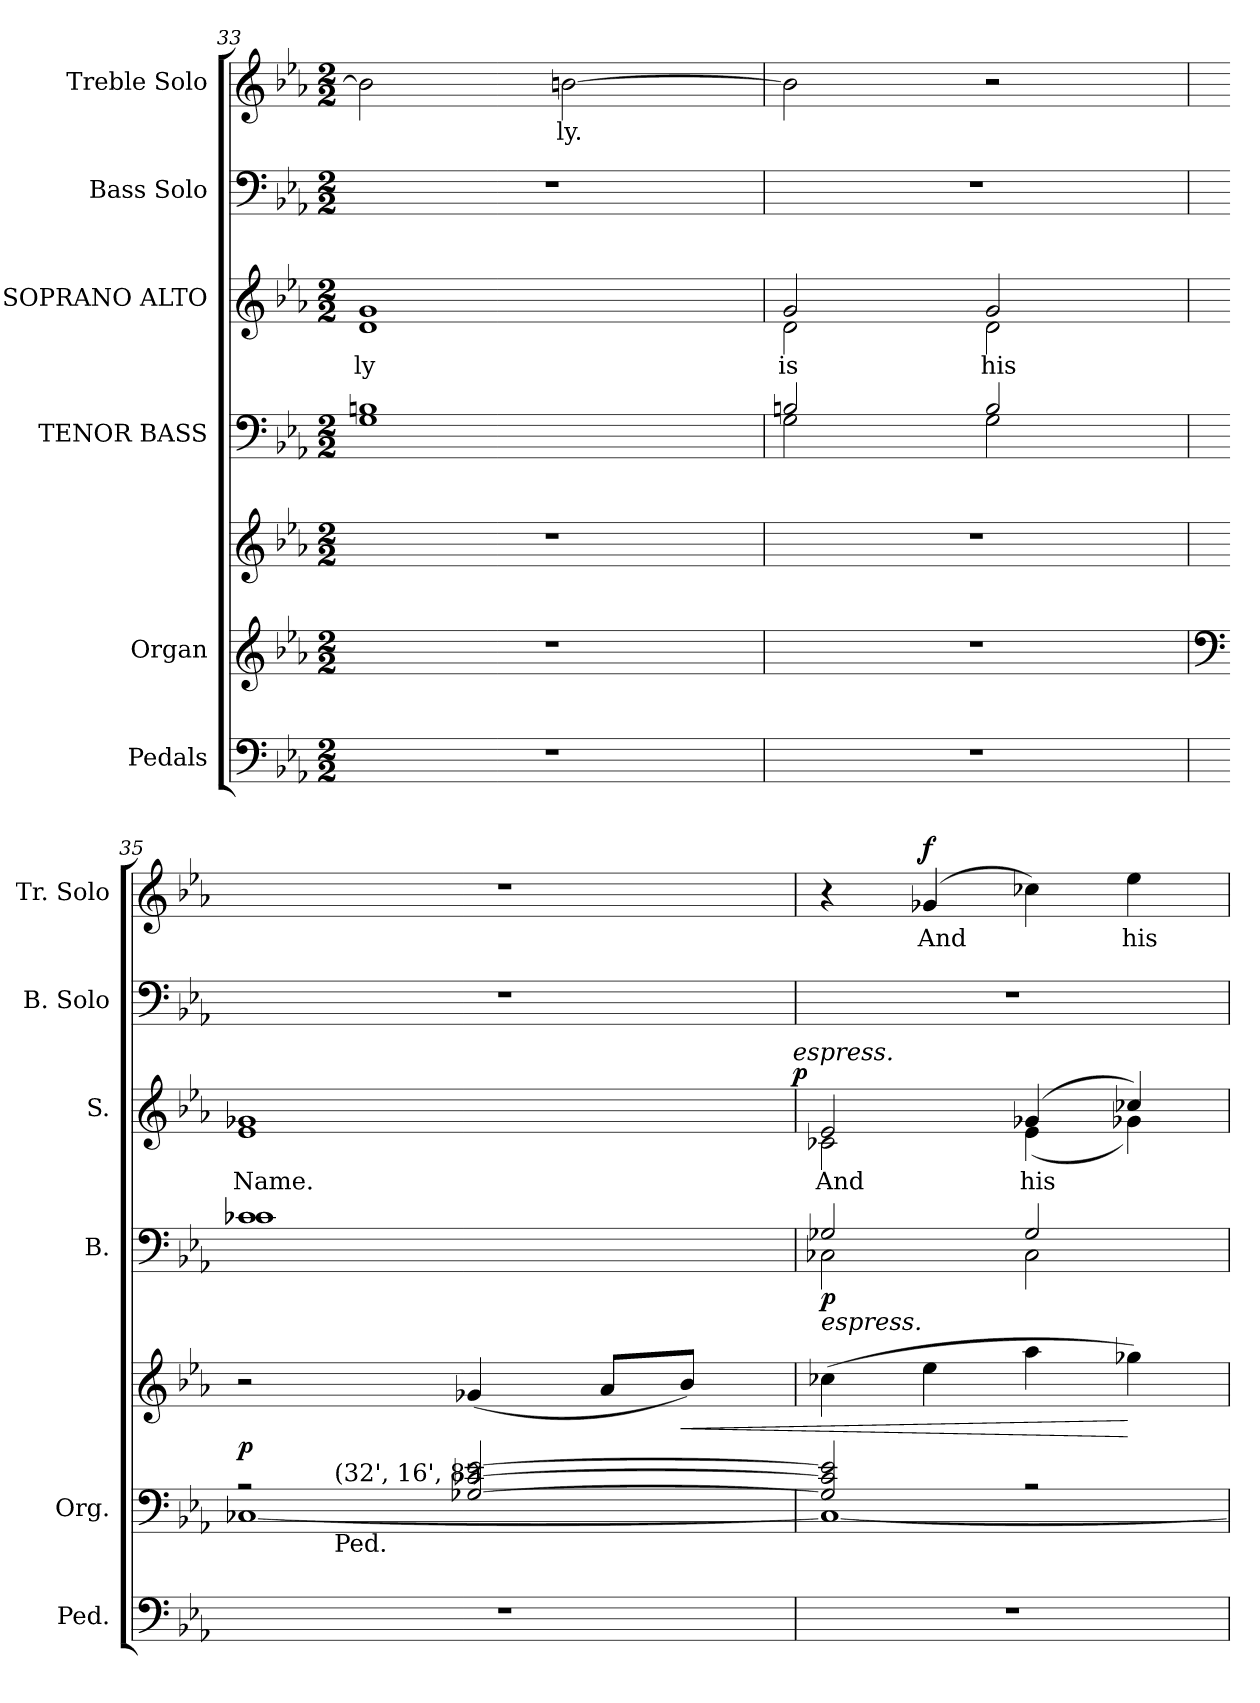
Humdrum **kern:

**kern	**kern	**kern	**dynam	**kern	**dynam	**kern	**text	**dynam	**kern	**kern	**text	**dynam
*part6	*part5	*part5	*part5	*part4	*part4	*part3	*part3	*part3	*part2	*part1	*part1	*part1
*staff7	*staff6	*staff5	*staff5/6	*staff4	*staff4	*staff3	*staff3	*staff3	*staff2	*staff1	*staff1	*staff1
*I"Pedals	*I"Organ	*	*	*I"TENOR BASS	*	*I"SOPRANO ALTO	*	*	*I"Bass Solo	*I"Treble Solo	*	*
*I'Ped.	*I'Org.	*	*	*I'B.	*	*I'S.	*	*	*I'B. Solo	*I'Tr. Solo	*	*
*clefF4	*clefG2	*clefG2	*	*clefF4	*	*clefG2	*	*	*clefF4	*clefG2	*	*
*k[b-e-a-]	*k[b-e-a-]	*k[b-e-a-]	*	*k[b-e-a-]	*	*k[b-e-a-]	*	*	*k[b-e-a-]	*k[b-e-a-]	*	*
*E-:	*E-:	*E-:	*	*E-:	*	*E-:	*	*	*E-:	*E-:	*	*
*M2/2	*M2/2	*M2/2	*	*M2/2	*	*M2/2	*	*	*M2/2	*M2/2	*	*
=33	=33	=33	=33	=33	=33	=33	=33	=33	=33	=33	=33	=33
*	*	*	*	*^	*	*	*	*	*	*	*	*
!	!	!	!	!	!	!	!	!LO:LY:b:color=#000000	!	!	!	!	!
*	*	*	*	*	*	*	*^	*	*	*	*	*	*
1r	1r	1r	.	1Bni	1Gi	.	1gi	1di	-ly	.	1r	2bi\]	.	.
!	!	!	!	!	!	!	!	!	!	!	!	!	!LO:LY:b:color=#000000	!
.	.	.	.	.	.	.	.	.	.	.	.	[2bni\	-ly.	.
=34	=34	=34	=34	=34	=34	=34	=34	=34	=34	=34	=34	=34	=34	=34
!	!	!	!	!	!	!	!	!	!LO:LY:b:color=#000000	!	!	!	!	!
1r	1r	1r	.	2Bni/	2Gi\	.	2gi/	2di\	is	.	1r	2bi\]	.	.
!	!	!	!	!	!	!	!	!	!LO:LY:b:color=#000000	!	!	!	!	!
.	.	.	.	2Bi/	2Gi\	.	2gi/	2di\	his	.	.	2r	.	.
*	*	*	*	*	*	*	*v	*v	*	*	*	*	*	*
=35	=35	=35	=35	=35	=35	=35	=35	=35	=35	=35	=35	=35	=35
*	*clefF4	*	*	*	*	*	*	*	*	*	*	*	*
*	*^	*	*	*	*	*	*	*	*	*	*	*	*
*	*	*	*	*	*	*	*	*^	*	*	*	*	*	*
!	!	!	!	!	!	!	!	!	!	!LO:LY:b:color=#000000	!	!	!	!	!
*	*	*^	*	*	*	*	*	*	*^	*	*	*	*	*	*
1r	2r	[1C-Xi	16ryy	2r	p	1c-Xi	1c-i	.	1g-Xi	1e-i	2ryy	Name.	.	1r	1r	.	.
.	.	.	32ryy	.	.	.	.	.	.	.	.	.	.	.	.	.	.
.	.	.	64ryy	.	.	.	.	.	.	.	.	.	.	.	.	.	.
.	.	.	512ryy	.	.	.	.	.	.	.	.	.	.	.	.	.	.
!	!	!	!LO:TX:b:t=Ped.	!	!	!	!	!	!	!	!	!	!	!	!	!	!
!	!	!	!LO:TX:t=(32', 16', 8')	!	!	!	!	!	!	!	!	!	!	!	!	!	!
.	.	.	2ryy	.	.	.	.	.	.	.	.	.	.	.	.	.	.
.	[2G-Xi/ [2c-Xi [2e-i	.	.	(4g-Xi/	.	.	.	.	.	.	4ryy	.	.	.	.	.	.
.	.	.	4ryy	.	.	.	.	.	.	.	.	.	.	.	.	.	.
.	.	.	.	8a-i/L	.	.	.	.	.	.	8ryy	.	.	.	.	.	.
.	.	.	8ryy	.	.	.	.	.	.	.	.	.	.	.	.	.	.
!	!	!	!	!	!LO:HP:b	!	!	!	!	!	!	!	!	!	!	!	!
.	.	.	.	8b-i/J)	<	.	.	.	.	.	16ryy	.	.	.	.	.	.
.	.	.	.	.	.	.	.	.	.	.	32ryy	.	.	.	.	.	.
.	.	.	.	.	.	.	.	.	.	.	64ryy	.	.	.	.	.	.
.	.	.	.	.	.	.	.	.	.	.	128...ryy	.	.	.	.	.	.
.	.	.	128..ryy	.	.	.	.	.	.	.	.	.	.	.	.	.	.
!	!	!	!	!	!	!	!	!	!	!	!LO:TX:a:i:t=espress.	!	!	!	!	!	!
.	.	.	.	.	.	.	.	.	.	.	1024ryy	.	p	.	.	.	.
*	*	*v	*v	*	*	*	*	*	*v	*v	*v	*	*	*	*	*	*
=36	=36	=36	=36	=36	=36	=36	=36	=36	=36	=36	=36	=36	=36	=36
*	*	*^	*	*	*	*	*	*^	*	*	*	*	*	*
*	*	*	*	*	*	*	*	*	*	*^	*	*	*	*	*	*
!	!	!	!	!	!	!LO:TX:b:i:t=espress.	!	!	!	!	!	!	!	!	!	!	!
!	!	!	!	!	!	!	!	!	!	!	!	!LO:LY:b:color=#000000	!	!	!	!	!
*	*	*v	*v	*	*	*	*	*	*	*v	*v	*	*	*	*	*	*
1r	2G-i/] 2c-i] 2e-i]	1C-i_	(4cc-Xi\	.	2G-Xi/	2C-Xi\	p	2e-i/	2c-Xi\	And	.	1r	4r	.	.
!	!	!	!	!	!	!	!	!	!	!	!	!	!	!LO:LY:b:color=#000000	!
.	.	.	4ee-i\	.	.	.	.	.	.	.	.	.	(4g-Xi/	And	f
!	!	!	!	!	!	!	!	!	!	!LO:LY:b:color=#000000	!	!	!	!	!
.	2r	.	4aa-i\	.	2G-i/	2C-i\	.	(4g-Xi/	(4e-i\	his	.	.	4cc-Xi\)	.	.
!	!	!	!	!	!	!	!	!	!	!	!	!	!	!LO:LY:b:color=#000000	!
.	.	.	4gg-Xi\)	[	.	.	.	4cc-Xi/)	4g-Xi\)	.	.	.	4ee-i\	his	.
*	*	*	*	*	*v	*v	*	*	*	*	*	*	*	*	*
*	*v	*v	*	*	*	*	*v	*v	*	*	*	*	*	*
=	=	=	=	=	=	=	=	=	=	=	=	=
*-	*-	*-	*-	*-	*-	*-	*-	*-	*-	*-	*-	*-
